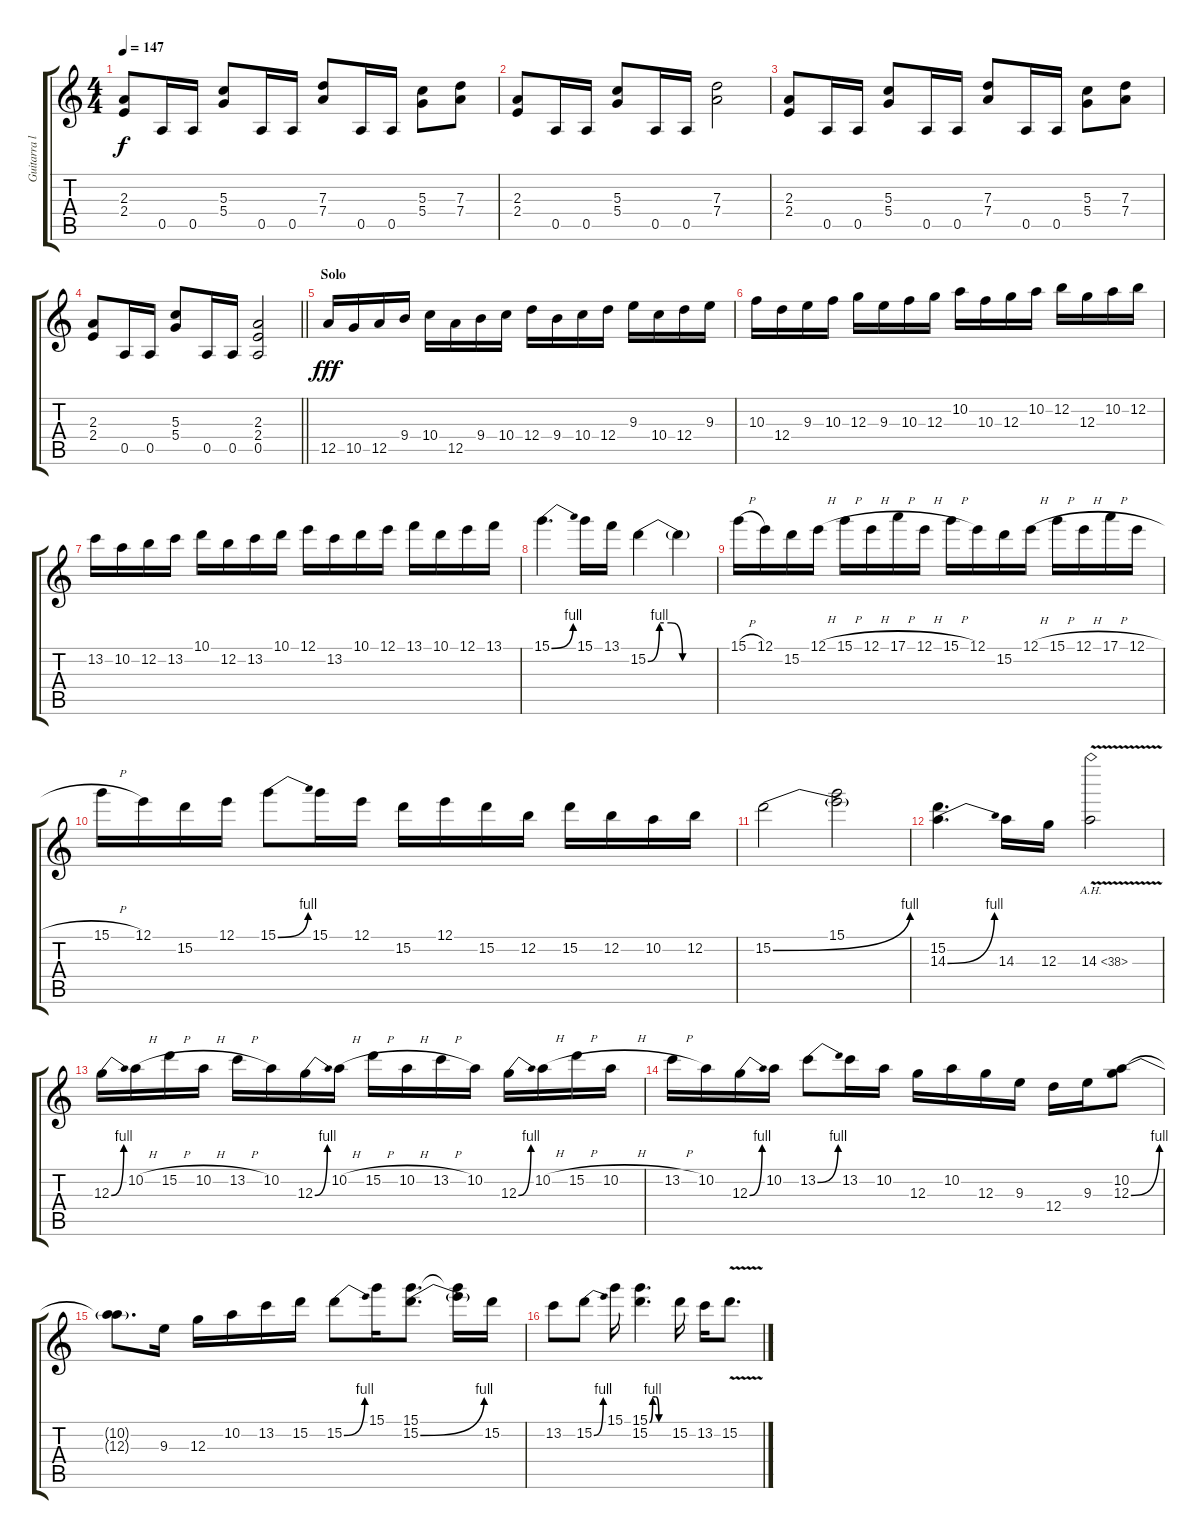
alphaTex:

\track ("Guitarra lider" "Guitarra l") {instrument distortionguitar}
\staff {score tabs}
\tuning (E4 B3 G3 D3 A2 E2) {hide}
\ts (4 4)
\tempo 147
\clef g2
\ks c
(2.3 2.4).8{dy f} 0.5.16 0.5.16 (5.3 5.4).8 0.5.16 0.5.16 (7.3 7.4).8 0.5.16 0.5.16 (5.3 5.4).8 (7.3 7.4).8 |
(2.3 2.4).8 0.5.16 0.5.16 (5.3 5.4).8 0.5.16 0.5.16 (7.3 7.4).2 |
(2.3 2.4).8 0.5.16 0.5.16 (5.3 5.4).8 0.5.16 0.5.16 (7.3 7.4).8 0.5.16 0.5.16 (5.3 5.4).8 (7.3 7.4).8 |
\barLineRight lightlight
(2.3 2.4).8 0.5.16 0.5.16 (5.3 5.4).8 0.5.16 0.5.16 (2.3 2.4 0.5).2 |
\section ("" "Solo")
12.5.16{dy fff volume 16 instrument distortionguitar} 10.5.16 12.5.16 9.4.16 10.4.16 12.5.16 9.4.16 10.4.16 12.4.16 9.4.16 10.4.16 12.4.16 9.3.16 10.4.16 12.4.16 9.3.16 |
10.3.16 12.4.16 9.3.16 10.3.16 12.3.16 9.3.16 10.3.16 12.3.16 10.2.16 10.3.16 12.3.16 10.2.16 12.2.16 12.3.16 10.2.16 12.2.16 |
13.2.16 10.2.16 12.2.16 13.2.16 10.1.16 12.2.16 13.2.16 10.1.16 12.1.16 13.2.16 10.1.16 12.1.16 13.1.16 10.1.16 12.1.16 13.1.16 |
15.1{be (bend 0 0 60 4)}.4{d} 15.1.16 13.1.16 15.2{be (custom 0 0 10 4 20 4 30 0 60 0)}.4 15.2{t}.4 |
15.1{h}.16 12.1.16 15.2.16 12.1{h}.16 15.1{h}.16 12.1{h}.16 17.1{h}.16 12.1{h}.16 15.1{h}.16 12.1.16 15.2.16 12.1{h}.16 15.1{h}.16 12.1{h}.16 17.1{h}.16 12.1{h}.16 |
15.1{h}.16 12.1.16 15.2.16 12.1.16 15.1{be (bend 0 0 60 4)}.8 15.1.16 12.1.16 15.2.16 12.1.16 15.2.16 12.2.16 15.2.16 12.2.16 10.2.16 12.2.16 |
15.2{be (bend 0 0 60 4)}.2 (15.1 15.2{t}).2 |
(15.2 14.3{be (bend 0 0 60 4)}).4{d} 14.3.16 12.3.16 14.3{ah 24 v}.2 |
12.3{be (bend 0 0 60 4)}.16 10.2{h}.16 15.2{h}.16 10.2{h}.16 13.2{h}.16 10.2.16 12.3{be (bend 0 0 60 4)}.16 10.2{h}.16 15.2{h}.16 10.2{h}.16 13.2{h}.16 10.2.16 12.3{be (bend 0 0 60 4)}.16 10.2{h}.16 15.2{h}.16 10.2{h}.16 |
13.2{h}.16 10.2.16 12.3{be (bend 0 0 60 4)}.16 10.2.16 13.2{be (bend 0 0 60 4)}.8 13.2.16 10.2.16 12.3.16 10.2.16 12.3.16 9.3.16 12.4.16 9.3.16 (10.2 12.3{be (bend 0 0 60 4)}).8 |
(10.2{t} 12.3{t}).8{d} 9.3.16 12.3.16 10.2.16 13.2.16 15.2.16 15.2{be (bend 0 0 60 4)}.8 15.1.16 (15.1 15.2{be (bend 0 0 60 4)}).8{d} (15.1{t} 15.2{t}).16 15.2.16 |
13.2.8 15.2{be (bend 0 0 60 4)}.8 15.1.16 (15.1{be (custom 0 0 10 4 20 4 30 0 60 0)} 15.2).4{d} 15.2.16 13.2.16 15.2{v}.8{d}
